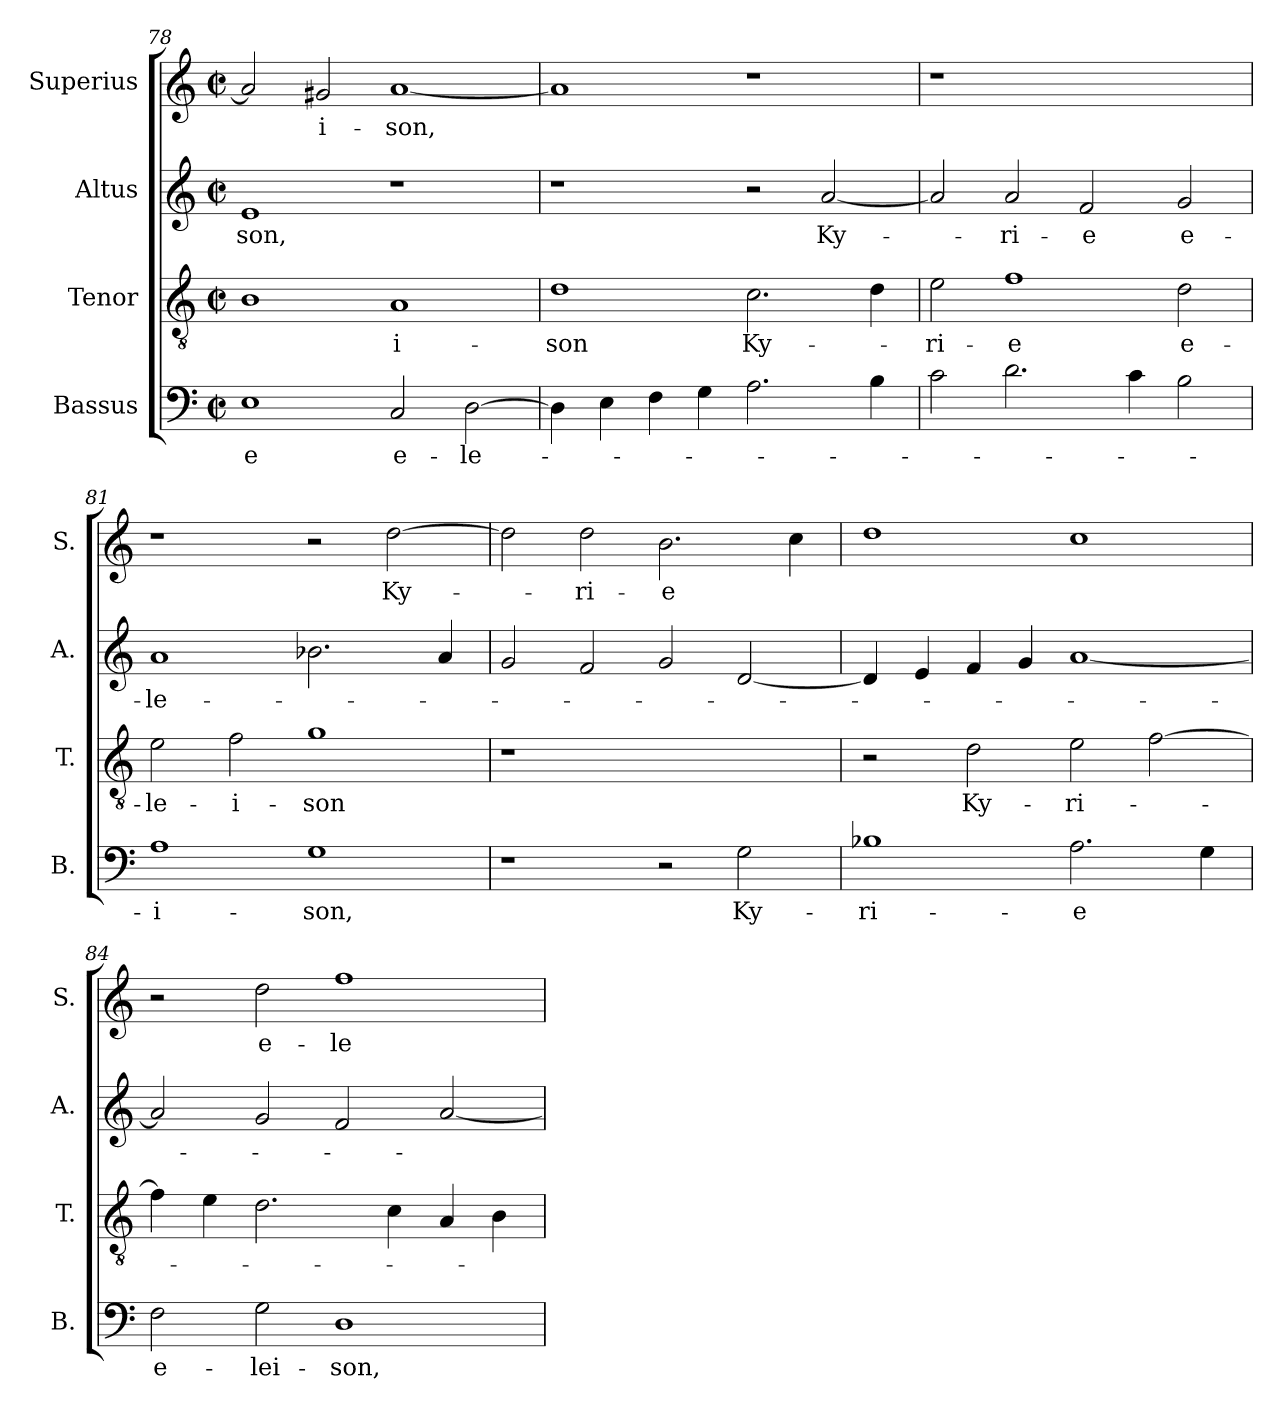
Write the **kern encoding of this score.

**kern	**text	**kern	**text	**kern	**text	**kern	**text
*part4	*part4	*part3	*part3	*part2	*part2	*part1	*part1
*staff4	*staff4	*staff3	*staff3	*staff2	*staff2	*staff1	*staff1
*I"Bassus	*	*I"Tenor	*	*I"Altus	*	*I"Superius	*
*I'B.	*	*I'T.	*	*I'A.	*	*I'S.	*
*clefF4	*	*clefGv2	*	*clefG2	*	*clefG2	*
*	*	*ITrd7c12	*	*	*	*	*
*k[]	*	*k[]	*	*k[]	*	*k[]	*
*C:	*	*C:	*	*C:	*	*C:	*
*M2/2	*	*M2/2	*	*M2/2	*	*M2/2	*
*met(c|)	*	*met(c|)	*	*met(c|)	*	*met(c|)	*
=78	=78	=78	=78	=78	=78	=78	=78
!	!LO:LY:b:color=#000000	!	!	!	!	!	!
!	!	!	!	!	!LO:LY:b:color=#000000	!	!
1Ei	-e	1BBi	.	1ei	-son,	2ai/]	.
!	!	!	!	!	!	!	!LO:LY:b:color=#000000
.	.	.	.	.	.	2g#Xi/	-i-
!	!LO:LY:b:color=#000000	!	!	!	!	!	!
!	!	!	!LO:LY:b:color=#000000	!	!	!	!
!	!	!	!	!	!	!	!LO:LY:b:color=#000000
2Ci/	e-	1AAi	-i-	1r	.	[<1ai	-son,
!	!LO:LY:b:color=#000000	!	!	!	!	!	!
[>2Di\	-le-	.	.	.	.	.	.
=79	=79	=79	=79	=79	=79	=79	=79
!	!	!	!LO:LY:b:color=#000000	!	!	!	!
4Di\]	.	1Di	-son	1r	.	1ai]	.
4Ei\	.	.	.	.	.	.	.
4Fi\	.	.	.	.	.	.	.
4Gi\	.	.	.	.	.	.	.
!	!	!	!LO:LY:b:color=#000000	!	!	!	!
2.Ai\	.	2.Ci\	Ky-	2r	.	1r	.
!	!	!	!	!	!LO:LY:b:color=#000000	!	!
.	.	.	.	[<2ai/	Ky-	.	.
4Bi\	.	4Di\	.	.	.	.	.
=80	=80	=80	=80	=80	=80	=80	=80
!	!	!	!LO:LY:b:color=#000000	!	!	!LO:N:vis=1	!
2ci\	.	2Ei\	-ri-	2ai/]	.	1r	.
!	!	!	!LO:LY:b:color=#000000	!	!	!	!
!	!	!	!	!	!LO:LY:b:color=#000000	!	!
2.di\	.	1Fi	-e	2ai/	-ri-	.	.
!	!	!	!	!	!LO:LY:b:color=#000000	!	!
.	.	.	.	2fi/	-e	1ryy	.
4ci\	.	.	.	.	.	.	.
!	!	!	!LO:LY:b:color=#000000	!	!	!	!
!	!	!	!	!	!LO:LY:b:color=#000000	!	!
2Bi\	.	2Di\	e-	2gi/	e-	.	.
=81	=81	=81	=81	=81	=81	=81	=81
!	!LO:LY:b:color=#000000	!	!	!	!	!	!
!	!	!	!LO:LY:b:color=#000000	!	!	!	!
!	!	!	!	!	!LO:LY:b:color=#000000	!	!
1Ai	-i-	2Ei\	-le-	1ai	-le-	1r	.
!	!	!	!LO:LY:b:color=#000000	!	!	!	!
.	.	2Fi\	-i-	.	.	.	.
!	!LO:LY:b:color=#000000	!	!	!	!	!	!
!	!	!	!LO:LY:b:color=#000000	!	!	!	!
1Gi	-son,	1Gi	-son	2.b-Xi\	.	2r	.
!	!	!	!	!	!	!	!LO:LY:b:color=#000000
.	.	.	.	.	.	[>2ddi\	Ky-
.	.	.	.	4ai/	.	.	.
!!LO:LB:g=z
=82	=82	=82	=82	=82	=82	=82	=82
!	!	!LO:N:vis=1	!	!	!	!	!
1r	.	1r	.	2gi/	.	2ddi\]	.
!	!	!	!	!	!	!	!LO:LY:b:color=#000000
.	.	.	.	2fi/	.	2ddi\	-ri-
!	!	!	!	!	!	!	!LO:LY:b:color=#000000
2r	.	1ryy	.	2gi/	.	2.bi\	-e
!	!LO:LY:b:color=#000000	!	!	!	!	!	!
2Gi\	Ky-	.	.	[<2di/	.	.	.
.	.	.	.	.	.	4cci\	.
=83	=83	=83	=83	=83	=83	=83	=83
!	!LO:LY:b:color=#000000	!	!	!	!	!	!
1B-Xi	-ri-	2r	.	4di/]	.	1ddi	.
.	.	.	.	4ei/	.	.	.
!	!	!	!LO:LY:b:color=#000000	!	!	!	!
.	.	2Di\	Ky-	4fi/	.	.	.
.	.	.	.	4gi/	.	.	.
!	!LO:LY:b:color=#000000	!	!	!	!	!	!
!	!	!	!LO:LY:b:color=#000000	!	!	!	!
2.Ai\	-e	2Ei\	-ri-	[<1ai	.	1cci	.
.	.	[>2Fi\	.	.	.	.	.
4Gi\	.	.	.	.	.	.	.
=84	=84	=84	=84	=84	=84	=84	=84
!	!LO:LY:b:color=#000000	!	!	!	!	!	!
2Fi\	e-	4Fi\]	.	2ai/]	.	2r	.
.	.	4Ei\	.	.	.	.	.
!	!LO:LY:b:color=#000000	!	!	!	!	!	!
!	!	!	!	!	!	!	!LO:LY:b:color=#000000
2Gi\	-lei-	2.Di\	.	2gi/	.	2ddi\	e-
!	!LO:LY:b:color=#000000	!	!	!	!	!	!
!	!	!	!	!	!	!	!LO:LY:b:color=#000000
1Di	-son,	.	.	2fi/	.	1ffi	-le-
.	.	4Ci\	.	.	.	.	.
.	.	4AAi/	.	[<2ai/	.	.	.
.	.	4BBi\	.	.	.	.	.
=	=	=	=	=	=	=	=
*-	*-	*-	*-	*-	*-	*-	*-
